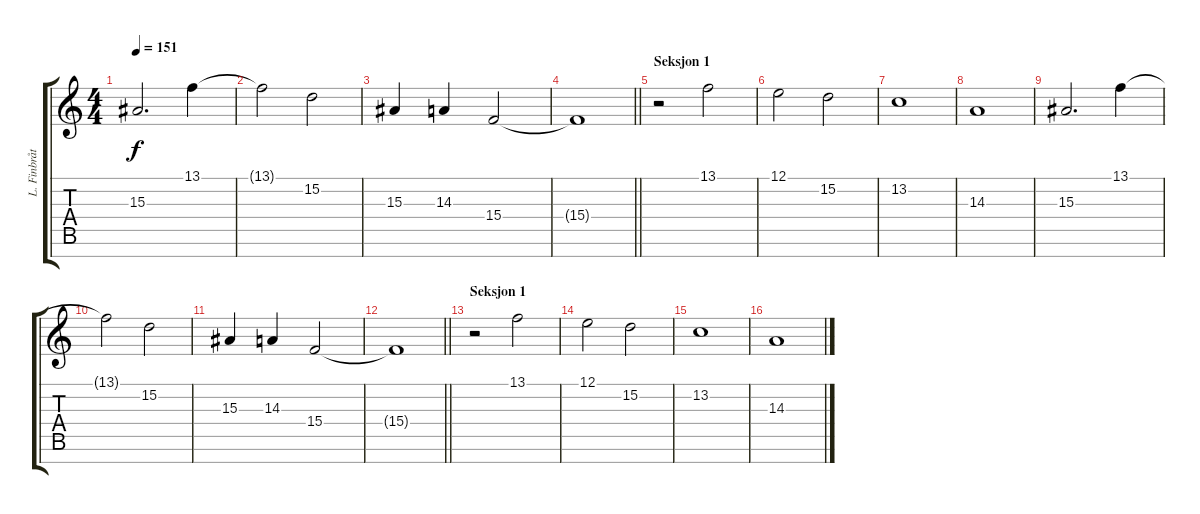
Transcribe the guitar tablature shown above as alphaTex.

\track ("L. Finbråten" "L. Finbråt") {instrument stringensemble1}
\staff {score tabs}
\tuning (E4 B3 G3 D3 A2 E2 B1) {hide}
\ts (4 4)
\tempo 151
\clef g2
\ks c
15.3.2{d dy f} 13.1.4 |
13.1{t}.2 15.2.2 |
15.3.4 14.3.4 15.4.2 |
\barLineRight lightlight
15.4{t}.1 |
\section ("" "Seksjon 1")
r.2 13.1.2 |
12.1.2 15.2.2 |
13.2.1 |
14.3.1 |
15.3.2{d} 13.1.4 |
13.1{t}.2 15.2.2 |
15.3.4 14.3.4 15.4.2 |
\barLineRight lightlight
15.4{t}.1 |
\section ("" "Seksjon 1")
r.2 13.1.2 |
12.1.2 15.2.2 |
13.2.1 |
14.3.1
